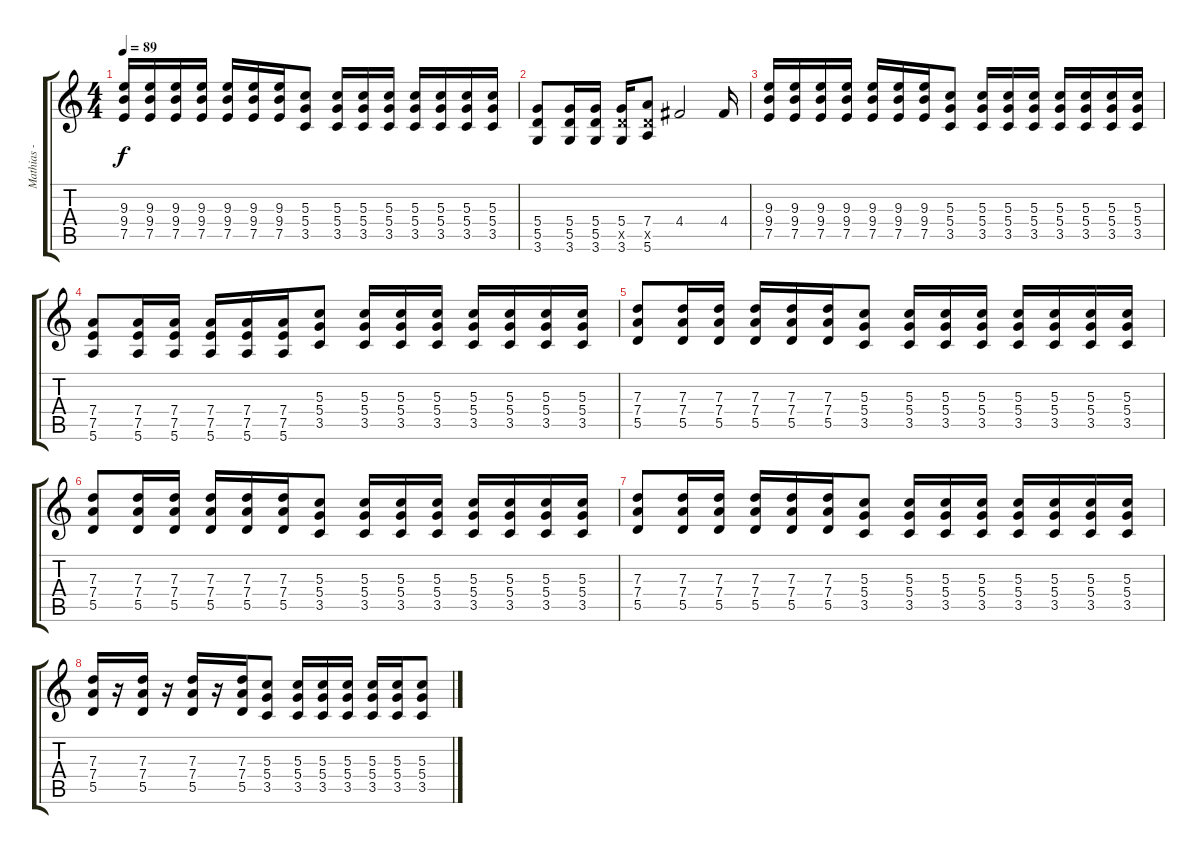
\track ("Mathias - Left Guitar" "Mathias - ") {instrument distortionguitar}
\staff {score tabs}
\tuning (E4 B3 G3 D3 A2 E2) {hide}
\ts (4 4)
\tempo 89
\clef g2
\ks c
(9.3 9.4 7.5).16{dy f} (9.3 9.4 7.5).16 (9.3 9.4 7.5).16 (9.3 9.4 7.5).16 (9.3 9.4 7.5).16 (9.3 9.4 7.5).16 (9.3 9.4 7.5).16 (5.3 5.4 3.5).8 (5.3 5.4 3.5).16 (5.3 5.4 3.5).16 (5.3 5.4 3.5).16 (5.3 5.4 3.5).16 (5.3 5.4 3.5).16 (5.3 5.4 3.5).16 (5.3 5.4 3.5).16 |
(5.4 5.5 3.6).8 (5.4 5.5 3.6).16 (5.4 5.5 3.6).16 (5.4 5.5{x} 3.6).16 (7.4 5.5{x} 5.6).8 4.4.2 4.4.16 |
(9.3 9.4 7.5).16 (9.3 9.4 7.5).16 (9.3 9.4 7.5).16 (9.3 9.4 7.5).16 (9.3 9.4 7.5).16 (9.3 9.4 7.5).16 (9.3 9.4 7.5).16 (5.3 5.4 3.5).8 (5.3 5.4 3.5).16 (5.3 5.4 3.5).16 (5.3 5.4 3.5).16 (5.3 5.4 3.5).16 (5.3 5.4 3.5).16 (5.3 5.4 3.5).16 (5.3 5.4 3.5).16 |
(7.4 7.5 5.6).8 (7.4 7.5 5.6).16 (7.4 7.5 5.6).16 (7.4 7.5 5.6).16 (7.4 7.5 5.6).16 (7.4 7.5 5.6).16 (5.3 5.4 3.5).8 (5.3 5.4 3.5).16 (5.3 5.4 3.5).16 (5.3 5.4 3.5).16 (5.3 5.4 3.5).16 (5.3 5.4 3.5).16 (5.3 5.4 3.5).16 (5.3 5.4 3.5).16 |
(7.3 7.4 5.5).8 (7.3 7.4 5.5).16 (7.3 7.4 5.5).16 (7.3 7.4 5.5).16 (7.3 7.4 5.5).16 (7.3 7.4 5.5).16 (5.3 5.4 3.5).8 (5.3 5.4 3.5).16 (5.3 5.4 3.5).16 (5.3 5.4 3.5).16 (5.3 5.4 3.5).16 (5.3 5.4 3.5).16 (5.3 5.4 3.5).16 (5.3 5.4 3.5).16 |
(7.3 7.4 5.5).8 (7.3 7.4 5.5).16 (7.3 7.4 5.5).16 (7.3 7.4 5.5).16 (7.3 7.4 5.5).16 (7.3 7.4 5.5).16 (5.3 5.4 3.5).8 (5.3 5.4 3.5).16 (5.3 5.4 3.5).16 (5.3 5.4 3.5).16 (5.3 5.4 3.5).16 (5.3 5.4 3.5).16 (5.3 5.4 3.5).16 (5.3 5.4 3.5).16 |
(7.3 7.4 5.5).8 (7.3 7.4 5.5).16 (7.3 7.4 5.5).16 (7.3 7.4 5.5).16 (7.3 7.4 5.5).16 (7.3 7.4 5.5).16 (5.3 5.4 3.5).8 (5.3 5.4 3.5).16 (5.3 5.4 3.5).16 (5.3 5.4 3.5).16 (5.3 5.4 3.5).16 (5.3 5.4 3.5).16 (5.3 5.4 3.5).16 (5.3 5.4 3.5).16 |
(7.3 7.4 5.5).16 r.16 (7.3 7.4 5.5).16 r.16 (7.3 7.4 5.5).16 r.16 (7.3 7.4 5.5).16 (5.3 5.4 3.5).8 (5.3 5.4 3.5).16 (5.3 5.4 3.5).16 (5.3 5.4 3.5).16 (5.3 5.4 3.5).16 (5.3 5.4 3.5).16 (5.3 5.4 3.5).8
